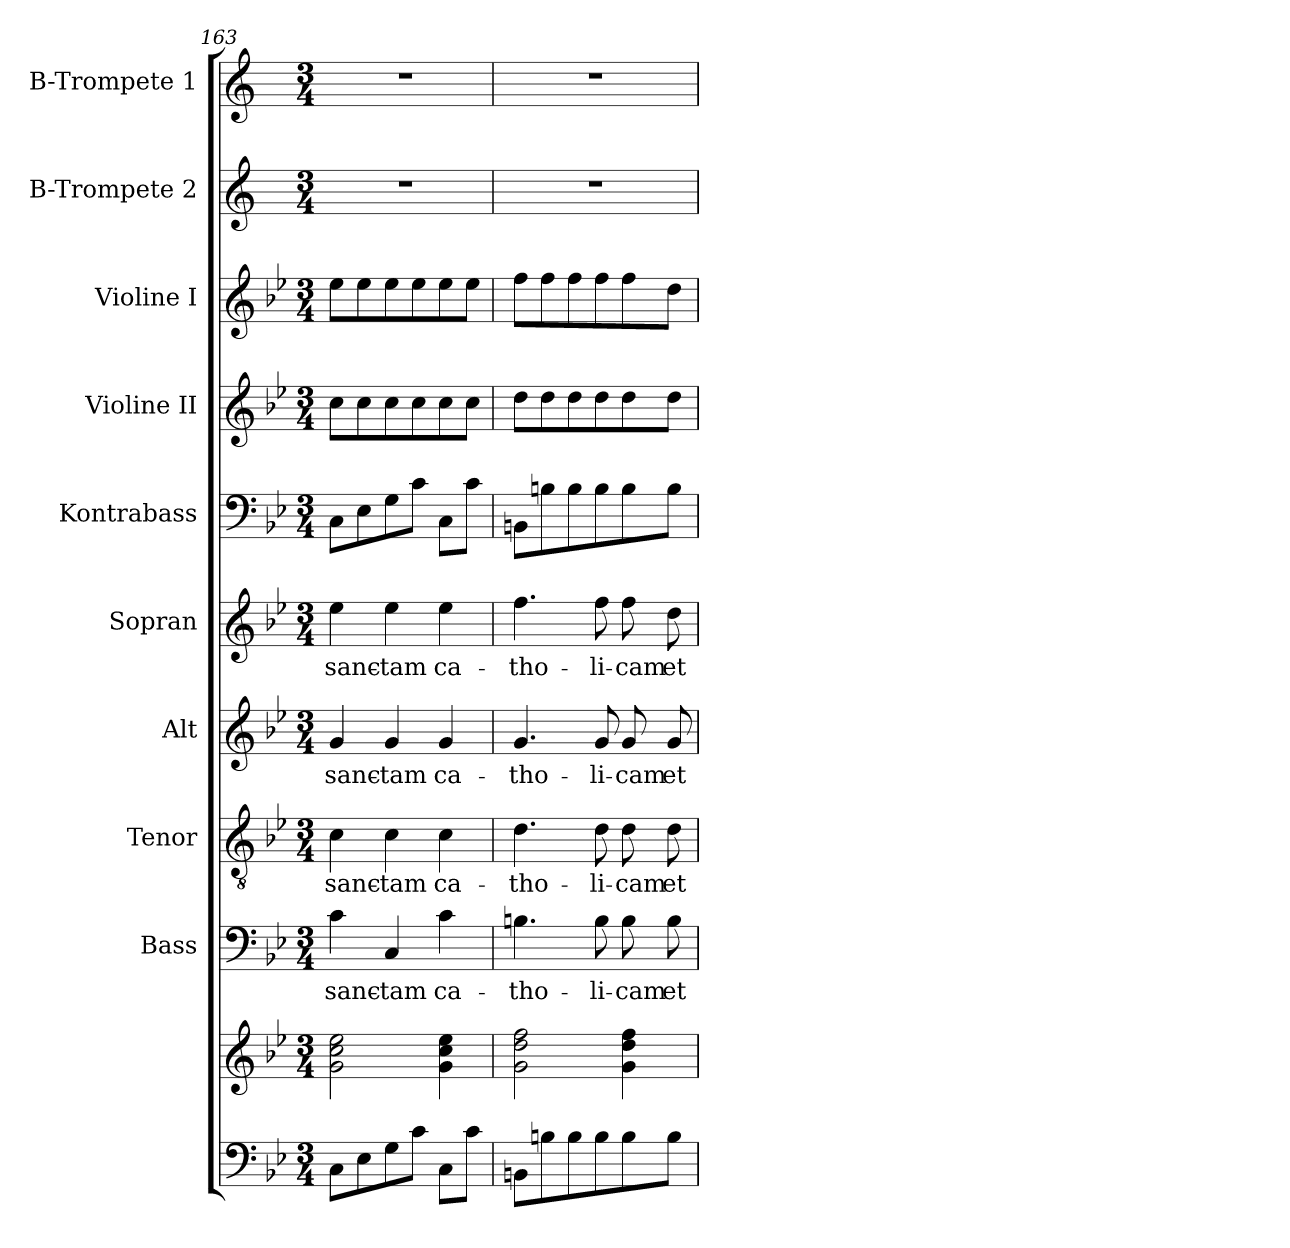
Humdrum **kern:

**kern	**kern	**kern	**text	**kern	**text	**kern	**text	**kern	**text	**kern	**kern	**kern	**kern	**kern
*part10	*part10	*part9	*part9	*part8	*part8	*part7	*part7	*part6	*part6	*part5	*part4	*part3	*part2	*part1
*staff11	*staff10	*staff9	*staff9	*staff8	*staff8	*staff7	*staff7	*staff6	*staff6	*staff5	*staff4	*staff3	*staff2	*staff1
*	*	*I"Bass	*	*I"Tenor	*	*I"Alt	*	*I"Sopran	*	*I"Kontrabass	*I"Violine II	*I"Violine I	*I"B-Trompete 2	*I"B-Trompete 1
*	*	*I'B.	*	*I'T.	*	*I'A.	*	*I'S.	*	*I'Kb.	*I'Vl. II	*I'Vl. I	*I'B Trp. 2	*I'B Trp. 1
*clefF4	*clefG2	*clefF4	*	*clefGv2	*	*clefG2	*	*clefG2	*	*clefF4	*clefG2	*clefG2	*clefG2	*clefG2
*	*	*	*	*	*	*	*	*	*	*ITrd7c12	*	*	*ITrd1c2	*ITrd1c2
*k[b-e-]	*k[b-e-]	*k[b-e-]	*	*k[b-e-]	*	*k[b-e-]	*	*k[b-e-]	*	*k[b-e-]	*k[b-e-]	*k[b-e-]	*k[b-e-]	*k[b-e-]
*B-:	*B-:	*B-:	*	*B-:	*	*B-:	*	*B-:	*	*B-:	*B-:	*B-:	*B-:	*B-:
*M3/4	*M3/4	*M3/4	*	*M3/4	*	*M3/4	*	*M3/4	*	*M3/4	*M3/4	*M3/4	*M3/4	*M3/4
=163	=163	=163	=163	=163	=163	=163	=163	=163	=163	=163	=163	=163	=163	=163
!	!	!	!LO:LY:b	!	!LO:LY:b	!	!LO:LY:b	!	!LO:LY:b	!	!	!	!	!
8C\L	2g\ 2cc\ 2ee-\	4c\	sanc-	4c\	sanc-	4g/	sanc-	4ee-\	sanc-	8CC\L	8cc\L	8ee-\L	2.r	2.r
8E-\	.	.	.	.	.	.	.	.	.	8EE-\	8cc\	8ee-\	.	.
!	!	!	!LO:LY:b	!	!LO:LY:b	!	!LO:LY:b	!	!LO:LY:b	!	!	!	!	!
8G\	.	4C/	-tam	4c\	-tam	4g/	-tam	4ee-\	-tam	8GG\	8cc\	8ee-\	.	.
8c\J	.	.	.	.	.	.	.	.	.	8C\J	8cc\	8ee-\	.	.
!	!	!	!LO:LY:b	!	!LO:LY:b	!	!LO:LY:b	!	!LO:LY:b	!	!	!	!	!
8C\L	4g\ 4cc\ 4ee-\	4c\	ca-	4c\	ca-	4g/	ca-	4ee-\	ca-	8CC\L	8cc\	8ee-\	.	.
8c\J	.	.	.	.	.	.	.	.	.	8C\J	8cc\J	8ee-\J	.	.
=164	=164	=164	=164	=164	=164	=164	=164	=164	=164	=164	=164	=164	=164	=164
!	!	!	!LO:LY:b	!	!LO:LY:b	!	!LO:LY:b	!	!LO:LY:b	!	!	!	!	!
8BBn\L	2g\ 2dd\ 2ff\	4.Bn\	-tho-	4.d\	-tho-	4.g/	-tho-	4.ff\	-tho-	8BBBn\L	8dd\L	8ff\L	2.r	2.r
8Bn\	.	.	.	.	.	.	.	.	.	8BBn\	8dd\	8ff\	.	.
8B\	.	.	.	.	.	.	.	.	.	8BB\	8dd\	8ff\	.	.
!	!	!	!LO:LY:b	!	!LO:LY:b	!	!LO:LY:b	!	!LO:LY:b	!	!	!	!	!
8B\	.	8B\	-li-	8d\	-li-	8g/	-li-	8ff\	-li-	8BB\	8dd\	8ff\	.	.
!	!	!	!LO:LY:b	!	!LO:LY:b	!	!LO:LY:b	!	!LO:LY:b	!	!	!	!	!
8B\	4g\ 4dd\ 4ff\	8B\	-cam	8d\	-cam	8g/	-cam	8ff\	-cam	8BB\	8dd\	8ff\	.	.
!	!	!	!LO:LY:b	!	!LO:LY:b	!	!LO:LY:b	!	!LO:LY:b	!	!	!	!	!
8B\J	.	8B\	et	8d\	et	8g/	et	8dd\	et	8BB\J	8dd\J	8dd\J	.	.
=	=	=	=	=	=	=	=	=	=	=	=	=	=	=
*-	*-	*-	*-	*-	*-	*-	*-	*-	*-	*-	*-	*-	*-	*-
